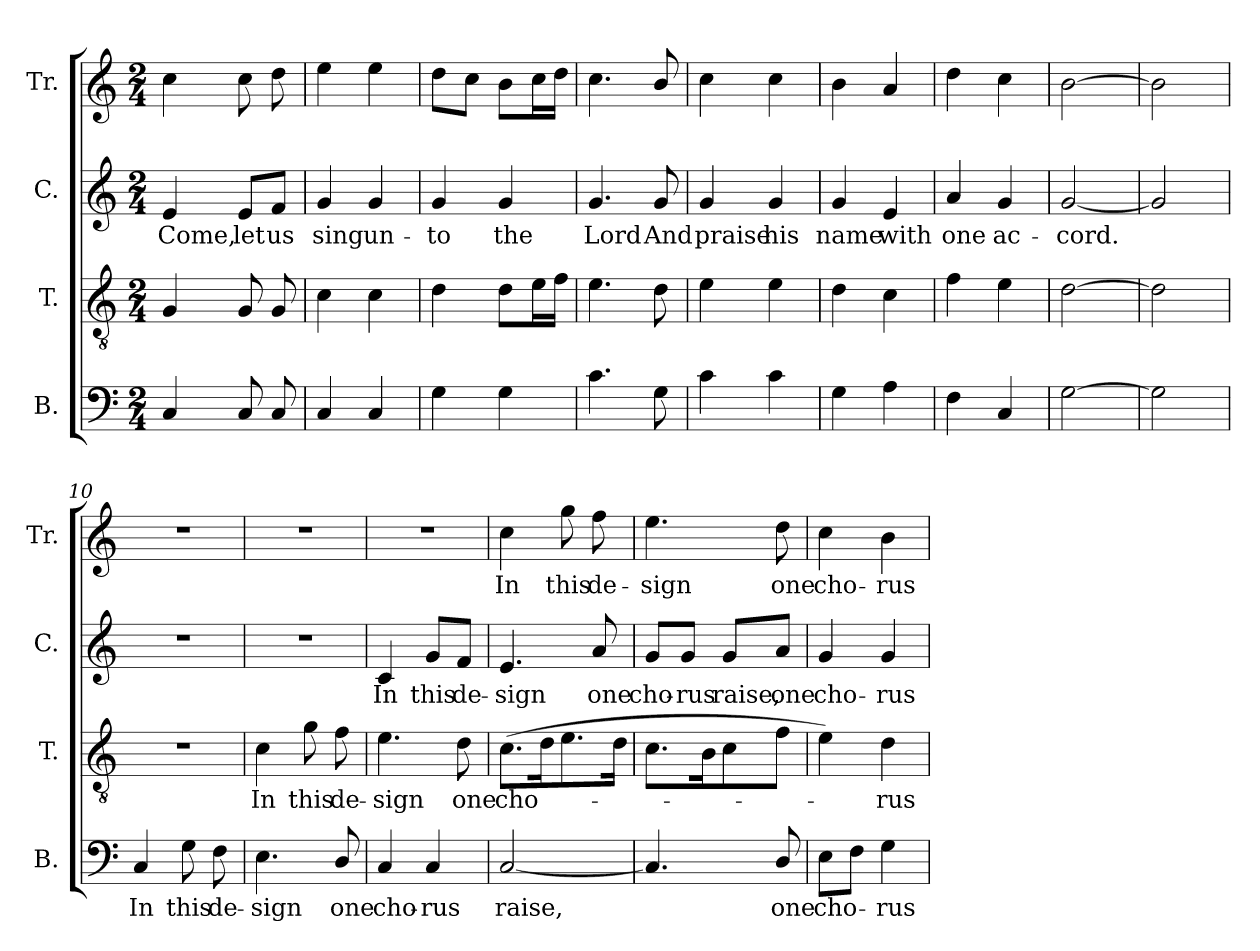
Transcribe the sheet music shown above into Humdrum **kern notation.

**kern	**text	**kern	**text	**kern	**text	**kern	**text
*part4	*part4	*part3	*part3	*part2	*part2	*part1	*part1
*staff4	*staff4	*staff3	*staff3	*staff2	*staff2	*staff1	*staff1
*I"B.	*	*I"T.	*	*I"C.	*	*I"Tr.	*
*I'B.	*	*I'T.	*	*I'C.	*	*I'Tr.	*
*clefF4	*	*clefGv2	*	*clefG2	*	*clefG2	*
*k[]	*	*k[]	*	*k[]	*	*k[]	*
*M2/4	*	*M2/4	*	*M2/4	*	*M2/4	*
*MM90	*	*MM90	*	*MM90	*	*MM90	*
=1	=1	=1	=1	=1	=1	=1	=1
4C/	.	4G/	.	4e/	Come,	4cc\	.
8C/	.	8G/	.	8e/L	let	8cc\	.
8C/	.	8G/	.	8f/J	us	8dd\	.
=2	=2	=2	=2	=2	=2	=2	=2
4C/	.	4c\	.	4g/	sing	4ee\	.
4C/	.	4c\	.	4g/	un-	4ee\	.
=3	=3	=3	=3	=3	=3	=3	=3
4G\	.	4d\	.	4g/	-to	8dd\L	.
.	.	.	.	.	.	8cc\J	.
4G\	.	8d\L	.	4g/	the	8b\L	.
.	.	16e\L	.	.	.	16cc\L	.
.	.	16f\JJ	.	.	.	16dd\JJ	.
=4	=4	=4	=4	=4	=4	=4	=4
4.c\	.	4.e\	.	4.g/	Lord	4.cc\	.
8G\	.	8d\	.	8g/	And	8b/	.
=5	=5	=5	=5	=5	=5	=5	=5
4c\	.	4e\	.	4g/	praise	4cc\	.
4c\	.	4e\	.	4g/	his	4cc\	.
=6	=6	=6	=6	=6	=6	=6	=6
4G\	.	4d\	.	4g/	name	4b\	.
4A\	.	4c\	.	4e/	with	4a/	.
=7	=7	=7	=7	=7	=7	=7	=7
4F\	.	4f\	.	4a/	one	4dd\	.
4C/	.	4e\	.	4g/	ac-	4cc\	.
=8	=8	=8	=8	=8	=8	=8	=8
[2G\	.	[2d\	.	[2g/	-cord.	[2b\	.
=9	=9	=9	=9	=9	=9	=9	=9
2G\]	.	2d\]	.	2g/]	.	2b\]	.
=10	=10	=10	=10	=10	=10	=10	=10
4C/	In	2r	.	2r	.	2r	.
8G\	this	.	.	.	.	.	.
8F\	de-	.	.	.	.	.	.
=11	=11	=11	=11	=11	=11	=11	=11
4.E\	-sign	4c\	In	2r	.	2r	.
.	.	8g\	this	.	.	.	.
8D/	one	8f\	de-	.	.	.	.
!!LO:LB:g=z
=12	=12	=12	=12	=12	=12	=12	=12
4C/	cho-	4.e\	-sign	4c/	In	2r	.
4C/	-rus	.	.	8g/L	this	.	.
.	.	8d\	one	8f/J	de-	.	.
=13	=13	=13	=13	=13	=13	=13	=13
[2C/	raise,	(8.c\L	cho-	4.e/	-sign	4cc\	In
.	.	16d\K	.	.	.	.	.
.	.	8.e\	.	.	.	8gg\	this
.	.	.	.	8a/	one	8ff\	de-
.	.	16d\Jk	.	.	.	.	.
=14	=14	=14	=14	=14	=14	=14	=14
4.C/]	.	8.c\L	.	8g/L	cho-	4.ee\	-sign
.	.	.	.	8g/J	-rus	.	.
.	.	16B\K	.	.	.	.	.
.	.	8c\	.	8g/L	raise,	.	.
8D/	one	8f\J	.	8a/J	one	8dd\	one
=15	=15	=15	=15	=15	=15	=15	=15
8E\L	cho-	4e\)	.	4g/	cho-	4cc\	cho-
8F\J	.	.	.	.	.	.	.
4G\	-rus	4d\	-rus	4g/	-rus	4b\	-rus
=	=	=	=	=	=	=	=
*-	*-	*-	*-	*-	*-	*-	*-
